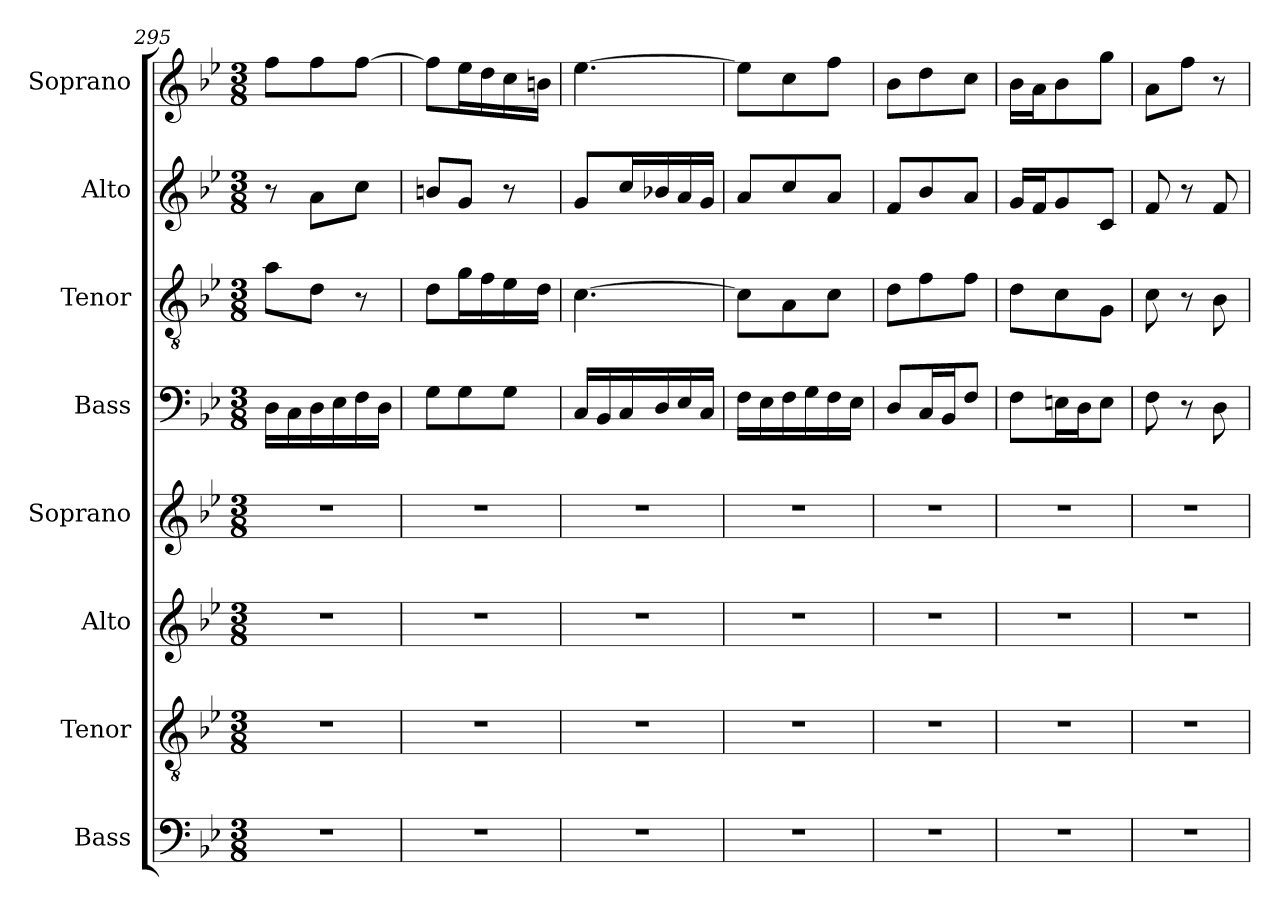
**kern	**kern	**kern	**kern	**kern	**kern	**kern	**kern
*part8	*part7	*part6	*part5	*part4	*part3	*part2	*part1
*staff8	*staff7	*staff6	*staff5	*staff4	*staff3	*staff2	*staff1
*I"Bass	*I"Tenor	*I"Alto	*I"Soprano	*I"Bass	*I"Tenor	*I"Alto	*I"Soprano
*clefF4	*clefGv2	*clefG2	*clefG2	*clefF4	*clefGv2	*clefG2	*clefG2
*k[b-e-]	*k[b-e-]	*k[b-e-]	*k[b-e-]	*k[b-e-]	*k[b-e-]	*k[b-e-]	*k[b-e-]
*B-:	*B-:	*B-:	*B-:	*B-:	*B-:	*B-:	*B-:
*M3/8	*M3/8	*M3/8	*M3/8	*M3/8	*M3/8	*M3/8	*M3/8
=295	=295	=295	=295	=295	=295	=295	=295
4.r	4.r	4.r	4.r	16D\LL	8a\L	8r	8ff\L
.	.	.	.	16C\	.	.	.
.	.	.	.	16D\	8d\J	8a\L	8ff\
.	.	.	.	16E-\	.	.	.
.	.	.	.	16F\	8r	8cc\J	[>8ff\J
.	.	.	.	16D\JJ	.	.	.
=296	=296	=296	=296	=296	=296	=296	=296
4.r	4.r	4.r	4.r	8G\L	8d\L	8bn/L	8ff\L]
.	.	.	.	8G\	16g\L	8g/J	16ee-\L
.	.	.	.	.	16f\	.	16dd\
.	.	.	.	8G\J	16e-\	8r	16cc\
.	.	.	.	.	16d\JJ	.	16bn\JJ
=297	=297	=297	=297	=297	=297	=297	=297
4.r	4.r	4.r	4.r	16C/LL	[>4.c\	8g/L	[>4.ee-\
.	.	.	.	16BB-/	.	.	.
.	.	.	.	16C/	.	16cc/L	.
.	.	.	.	16D/	.	16b-X/	.
.	.	.	.	16E-/	.	16a/	.
.	.	.	.	16C/JJ	.	16g/JJ	.
=298	=298	=298	=298	=298	=298	=298	=298
4.r	4.r	4.r	4.r	16F\LL	8c\L]	8a/L	8ee-\L]
.	.	.	.	16E-\	.	.	.
.	.	.	.	16F\	8A\	8cc/	8cc\
.	.	.	.	16G\	.	.	.
.	.	.	.	16F\	8c\J	8a/J	8ff\J
.	.	.	.	16E-\JJ	.	.	.
!!LO:PB:g=z
=299	=299	=299	=299	=299	=299	=299	=299
4.r	4.r	4.r	4.r	8D/L	8d\L	8f/L	8b-\L
.	.	.	.	16C/L	8f\	8b-/	8dd\
.	.	.	.	16BB-/J	.	.	.
.	.	.	.	8F/J	8f\J	8a/J	8cc\J
=300	=300	=300	=300	=300	=300	=300	=300
4.r	4.r	4.r	4.r	8F\L	8d\L	16g/LL	16b-\LL
.	.	.	.	.	.	16f/J	16a\J
.	.	.	.	16En\L	8c\	8g/	8b-\
.	.	.	.	16D\J	.	.	.
.	.	.	.	8E\J	8G\J	8c/J	8gg\J
=301	=301	=301	=301	=301	=301	=301	=301
4.r	4.r	4.r	4.r	8F\	8c\	8f/	8a\L
.	.	.	.	8r	8r	8r	8ff\J
.	.	.	.	8D\	8B-\	8f/	8r
=	=	=	=	=	=	=	=
*-	*-	*-	*-	*-	*-	*-	*-
